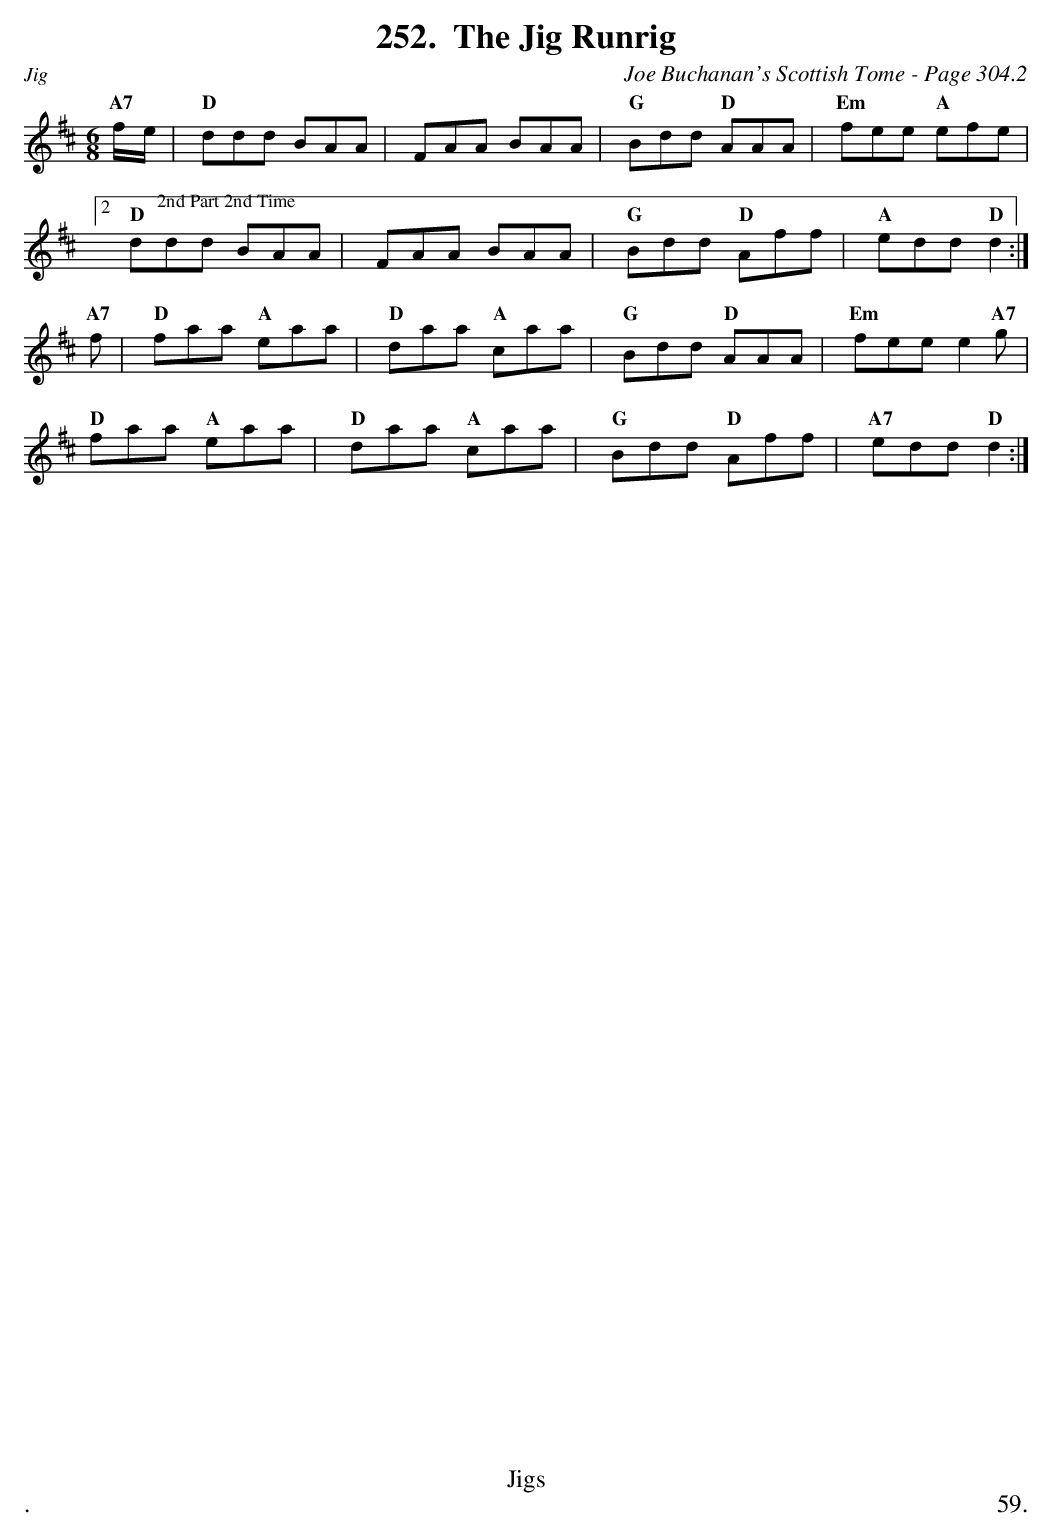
X:1
T:Jig Runrig, The
C:Joe Buchanan's Scottish Tome - Page 304.2
L:1/8
M:6/8
K:D
"A7"f/e/ | "D"ddd BAA  | FAA BAA | "G"Bdd "D"AAA | "Em"fee "A"efe |
[2 "@ 15,22 2nd Part 2nd Time" "D"ddd BAA | FAA BAA |"G" Bdd "D"Aff |"A" edd "D"d2 :|
"A7"f| "D"faa "A"eaa |"D" daa "A"caa |"G"Bdd "D"AAA | "Em"fee e2 "A7"g |
"D"faa "A"eaa |"D" daa "A"caa |"G" Bdd "D"Aff | "A7" edd "D"d2 :|
